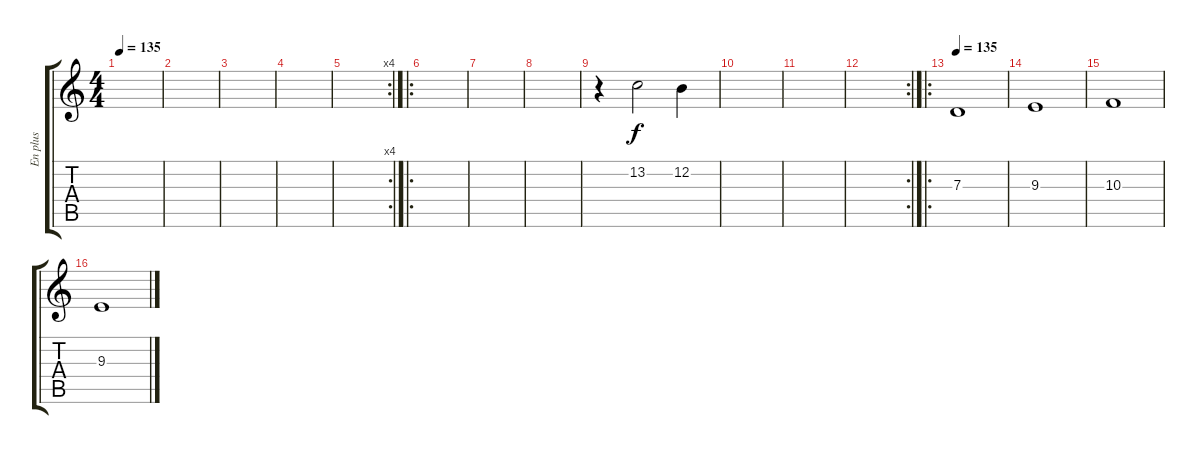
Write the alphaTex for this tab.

\track ("En plus" "En plus") {instrument glockenspiel}
\staff {score tabs}
\tuning (E4 B3 G3 D3 A2 E2) {hide}
\ts (4 4)
\tempo 135
\clef g2
\ks c
|
|
|
|
\rc 4
|
\ro
|
|
|
r.4 13.2.2 12.2.4 |
|
|
\rc 2
|
\ro
\tempo 135
7.3.1{volume 13 instrument violin} |
9.3.1 |
10.3.1 |
9.3.1
